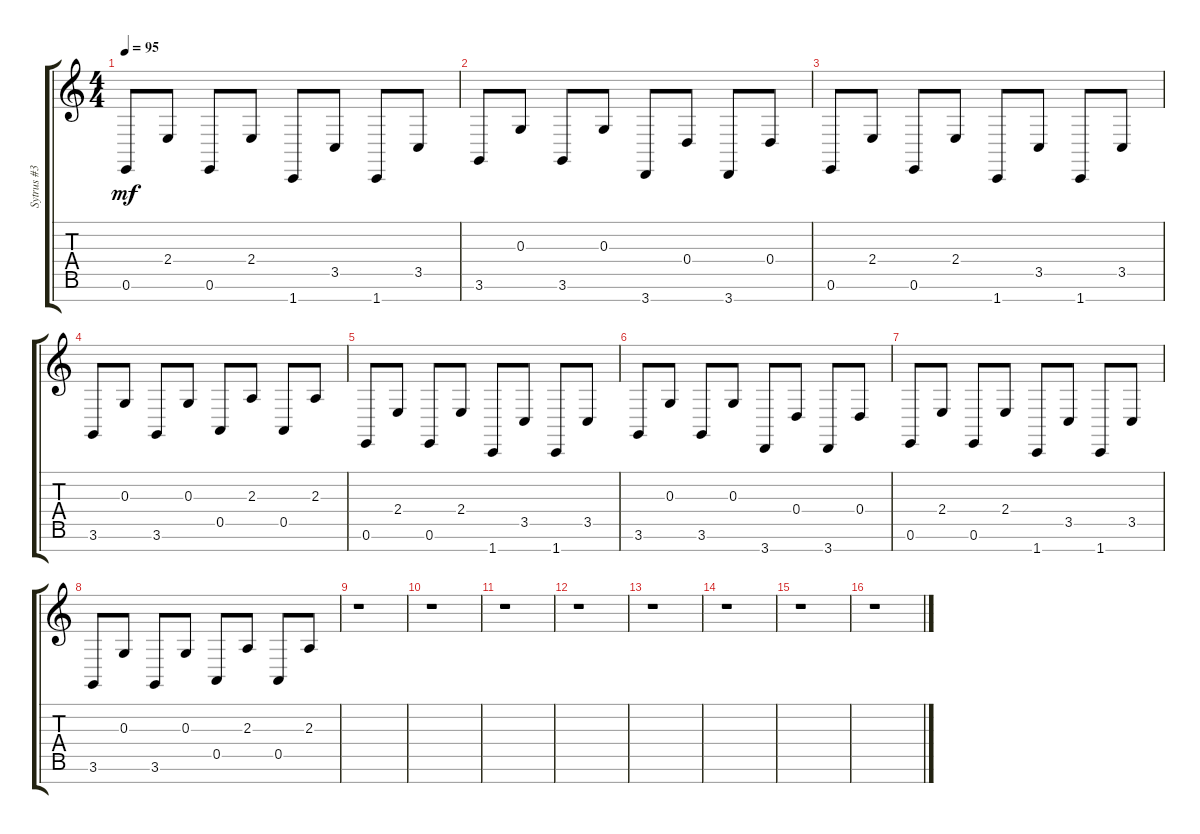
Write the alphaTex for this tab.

\track ("Sytrus #3 (Staff 1)" "Sytrus #3 ") {instrument lead6voice}
\staff {score tabs}
\tuning (E4 B3 G3 D3 A2 E2 B1) {hide}
\ts (4 4)
\tempo 95
\clef g2
\ks c
0.6.8{dy mf} 2.4.8 0.6.8 2.4.8 1.7.8 3.5.8 1.7.8 3.5.8 |
3.6.8 0.3.8 3.6.8 0.3.8 3.7.8 0.4.8 3.7.8 0.4.8 |
0.6.8 2.4.8 0.6.8 2.4.8 1.7.8 3.5.8 1.7.8 3.5.8 |
3.6.8 0.3.8 3.6.8 0.3.8 0.5.8 2.3.8 0.5.8 2.3.8 |
0.6.8 2.4.8 0.6.8 2.4.8 1.7.8 3.5.8 1.7.8 3.5.8 |
3.6.8 0.3.8 3.6.8 0.3.8 3.7.8 0.4.8 3.7.8 0.4.8 |
0.6.8 2.4.8 0.6.8 2.4.8 1.7.8 3.5.8 1.7.8 3.5.8 |
3.6.8 0.3.8 3.6.8 0.3.8 0.5.8 2.3.8 0.5.8 2.3.8 |
r.1 |
r.1 |
r.1 |
r.1 |
r.1 |
r.1 |
r.1 |
r.1
